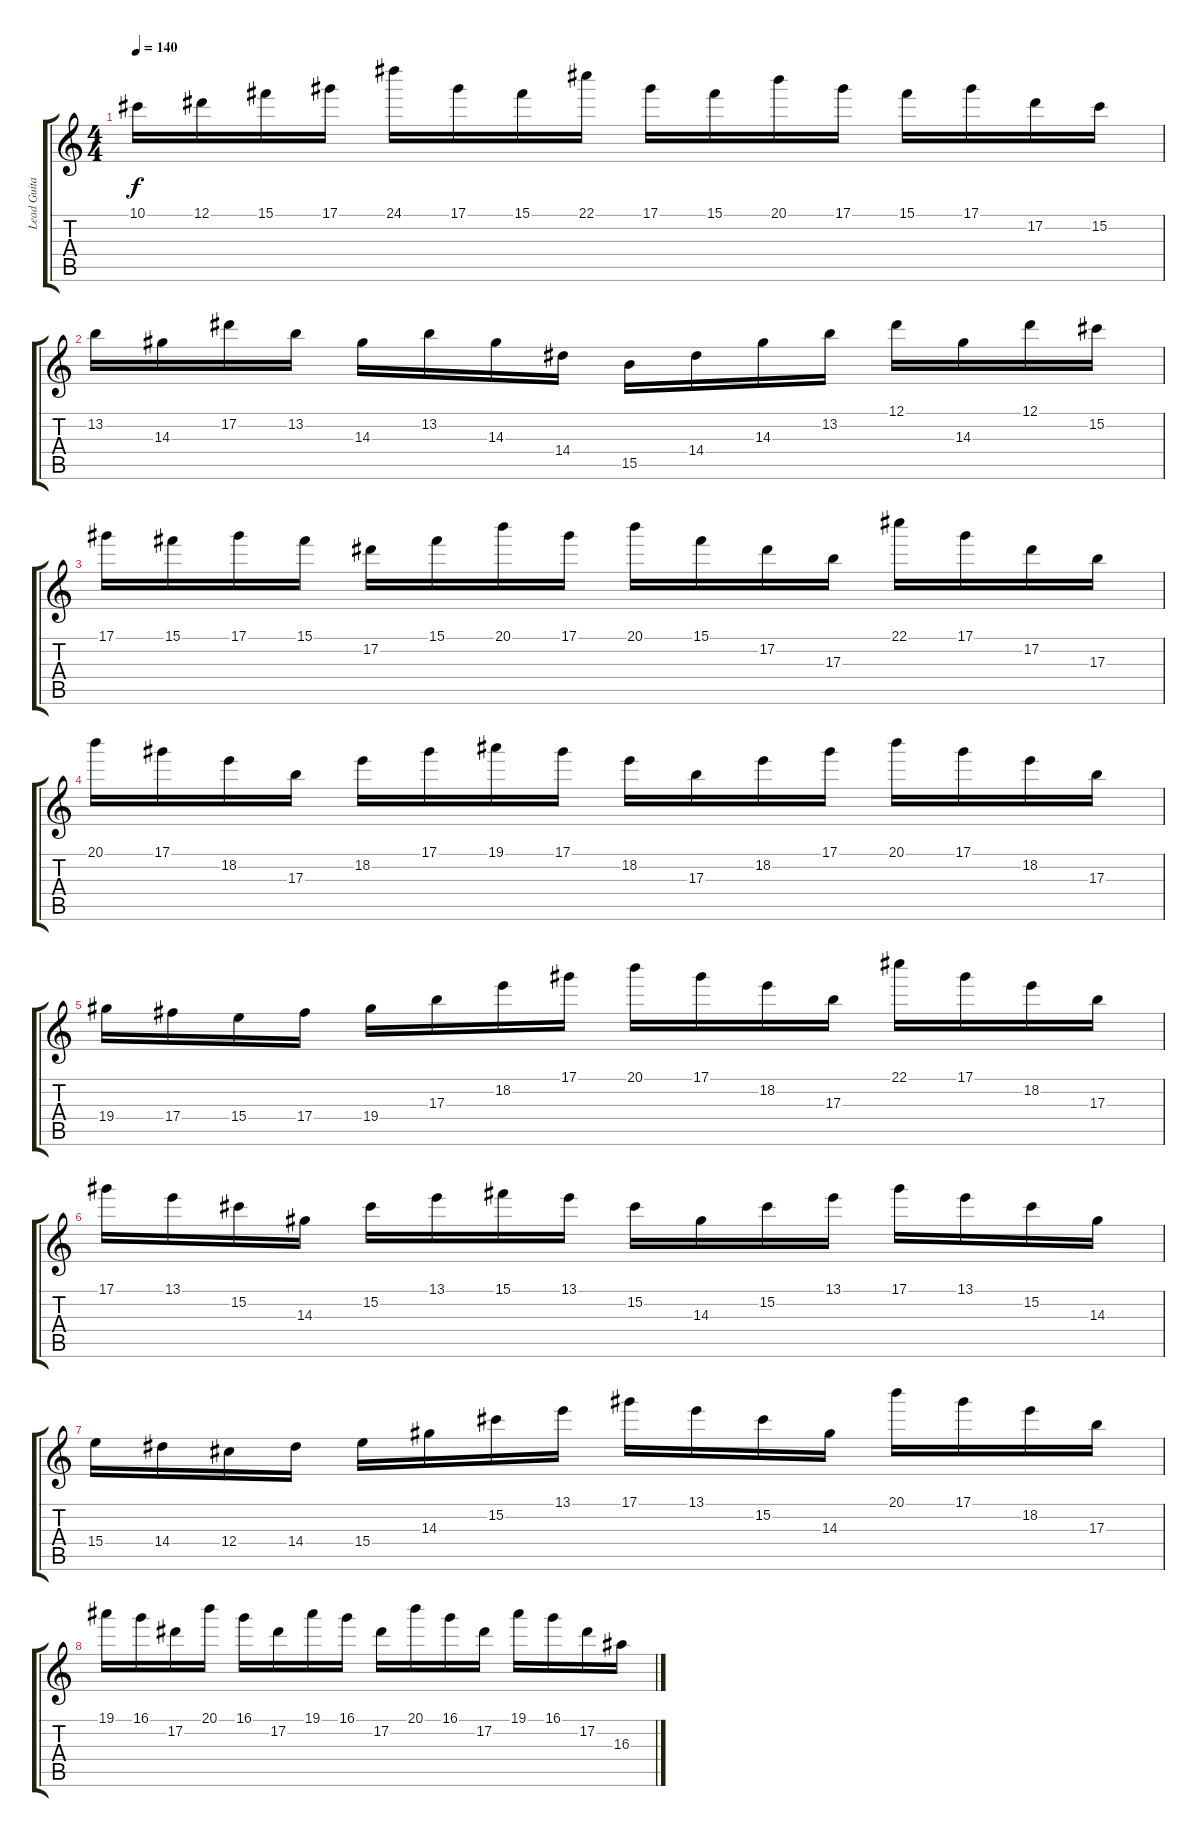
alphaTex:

\track ("Lead Guitar" "Lead Guita") {instrument distortionguitar}
\staff {score tabs}
\tuning (Eb4 Bb3 Gb3 Db3 Ab2 Eb2) {hide}
\ts (4 4)
\tempo 140
\clef g2
\ks c
10.1.16{dy f} 12.1.16 15.1.16 17.1.16 24.1.16 17.1.16 15.1.16 22.1.16 17.1.16 15.1.16 20.1.16 17.1.16 15.1.16 17.1.16 17.2.16 15.2.16 |
13.2.16 14.3.16 17.2.16 13.2.16 14.3.16 13.2.16 14.3.16 14.4.16 15.5.16 14.4.16 14.3.16 13.2.16 12.1.16 14.3.16 12.1.16 15.2.16 |
17.1.16 15.1.16 17.1.16 15.1.16 17.2.16 15.1.16 20.1.16 17.1.16 20.1.16 15.1.16 17.2.16 17.3.16 22.1.16 17.1.16 17.2.16 17.3.16 |
20.1.16 17.1.16 18.2.16 17.3.16 18.2.16 17.1.16 19.1.16 17.1.16 18.2.16 17.3.16 18.2.16 17.1.16 20.1.16 17.1.16 18.2.16 17.3.16 |
19.4.16 17.4.16 15.4.16 17.4.16 19.4.16 17.3.16 18.2.16 17.1.16 20.1.16 17.1.16 18.2.16 17.3.16 22.1.16 17.1.16 18.2.16 17.3.16 |
17.1.16 13.1.16 15.2.16 14.3.16 15.2.16 13.1.16 15.1.16 13.1.16 15.2.16 14.3.16 15.2.16 13.1.16 17.1.16 13.1.16 15.2.16 14.3.16 |
15.4.16 14.4.16 12.4.16 14.4.16 15.4.16 14.3.16 15.2.16 13.1.16 17.1.16 13.1.16 15.2.16 14.3.16 20.1.16 17.1.16 18.2.16 17.3.16 |
19.1.16 16.1.16 17.2.16 20.1.16 16.1.16 17.2.16 19.1.16 16.1.16 17.2.16 20.1.16 16.1.16 17.2.16 19.1.16 16.1.16 17.2.16 16.3.16
